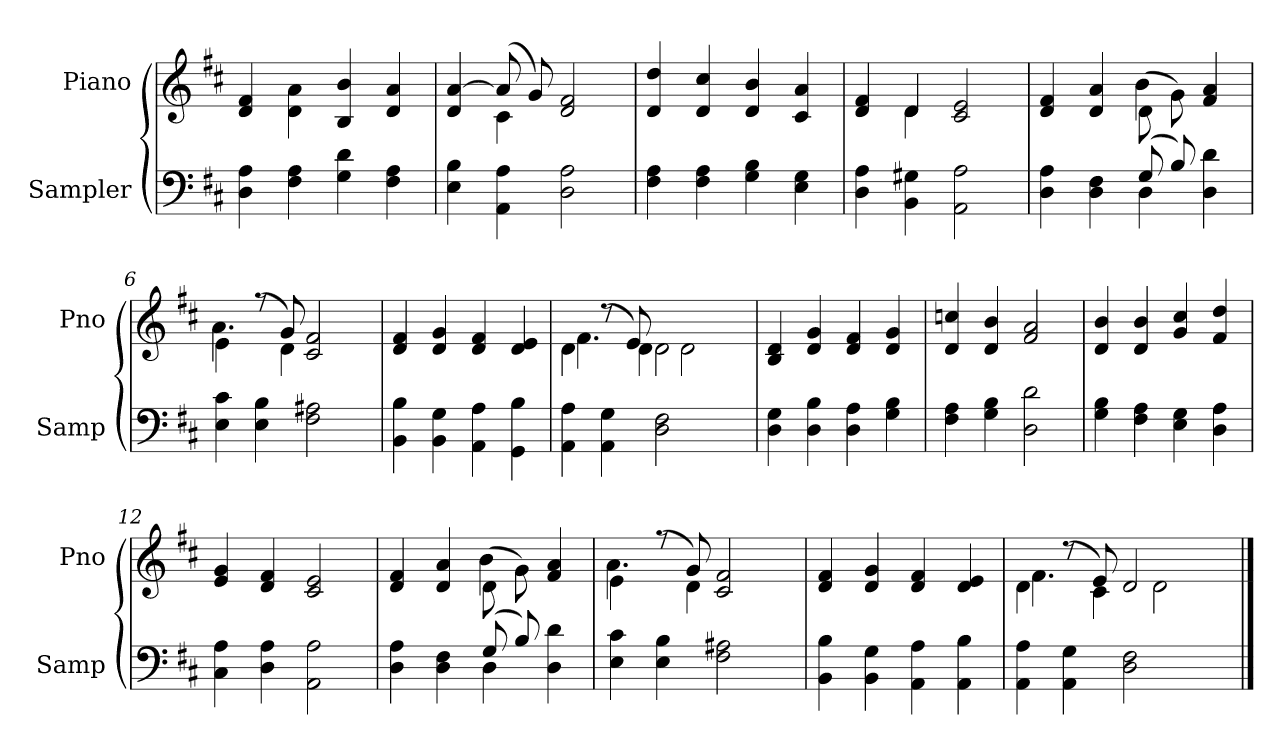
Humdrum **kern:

**kern	**kern
*part2	*part1
*staff2	*staff1
*I"Sampler	*I"Piano
*I'Samp	*I'Pno
*clefF4	*clefG2
*k[f#c#]	*k[f#c#]
*D:	*D:
=1	=1
4D\ 4A\	4d/ 4f#/
4F#\ 4A\	4d\ 4a\
4G\ 4d\	4B/ 4b/
4F#\ 4A\	4d/ 4a/
=2	=2
*	*^
4E\ 4B\	4d/ [4a/	4ryy
4AA\ 4A\	(8a/]	4c#
.	8g/)	.
2D\ 2A\	2d/ 2f#/	2ryy
*	*v	*v
=3	=3
4F#\ 4A\	4d/ 4dd/
4F#\ 4A\	4d/ 4cc#/
4G\ 4B\	4d/ 4b/
4E\ 4G\	4c#/ 4a/
=4	=4
*	*^
4D\ 4A\	4d/ 4f#/	4ryy
4BB\ 4G#X\	4d/	4d
2AA\ 2A\	2c#/ 2e/	2ryy
=5	=5	=5
*^	*	*
4D\ 4A\	2ryy	4d/ 4f#/	2ryy
4D\ 4F#\	.	4d/ 4a/	.
(8G/	4D	(8d\	4b
8B/)	.	8g\)	.
4D\ 4d\	4ryy	4f#/ 4a/	4ryy
*v	*v	*	*
=6	=6	=6
4E\ 4c#\	4e\	4.a
4E\ 4B\	(8r	.
.	8g/)	4d
2F#\ 2A#X\	2c#/ 2f#/	.
.	.	4.ryy
*	*v	*v
=7	=7
4BB\ 4B\	4d/ 4f#/
4BB\ 4G\	4d/ 4g/
4AA\ 4A\	4d/ 4f#/
4GG\ 4B\	4d/ 4e/
=8	=8
*	*^
4AA\ 4A\	4d\	4.f#
4AA\ 4G\	(8r	.
.	8e/)	4d
2D\ 2F#\	2d\	.
.	.	2d
8ryy	8ryy	.
*	*v	*v
=9	=9
4D\ 4G\	4B/ 4d/
4D\ 4B\	4d/ 4g/
4D\ 4A\	4d/ 4f#/
4G\ 4B\	4d/ 4g/
=10	=10
4F#\ 4A\	4d/ 4ccn/
4G\ 4B\	4d/ 4b/
2D\ 2d\	2f#/ 2a/
=11	=11
4G\ 4B\	4d/ 4b/
4F#\ 4A\	4d/ 4b/
4E\ 4G\	4g/ 4cc#/
4D\ 4A\	4f#/ 4dd/
=12	=12
4C#\ 4A\	4e/ 4g/
4D\ 4A\	4d/ 4f#/
2AA\ 2A\	2c#/ 2e/
=13	=13
*^	*^
4D\ 4A\	2ryy	4d/ 4f#/	2ryy
4D\ 4F#\	.	4d/ 4a/	.
(8G/	4D	(8d\	4b
8B/)	.	8g\)	.
4D\ 4d\	4ryy	4f#/ 4a/	4ryy
*v	*v	*	*
=14	=14	=14
4E\ 4c#\	4e\	4.a
4E\ 4B\	(8r	.
.	8g/)	4d
2F#\ 2A#X\	2c#/ 2f#/	.
.	.	4.ryy
*	*v	*v
=15	=15
4BB\ 4B\	4d/ 4f#/
4BB\ 4G\	4d/ 4g/
4AA\ 4A\	4d/ 4f#/
4AA\ 4B\	4d/ 4e/
=16	=16
*	*^
4AA\ 4A\	4d\	4.f#
4AA\ 4G\	(8r	.
.	8e/)	4c#
2D\ 2F#\	2d/	.
.	.	2d
8ryy	8ryy	.
*	*v	*v
==	==
*-	*-
